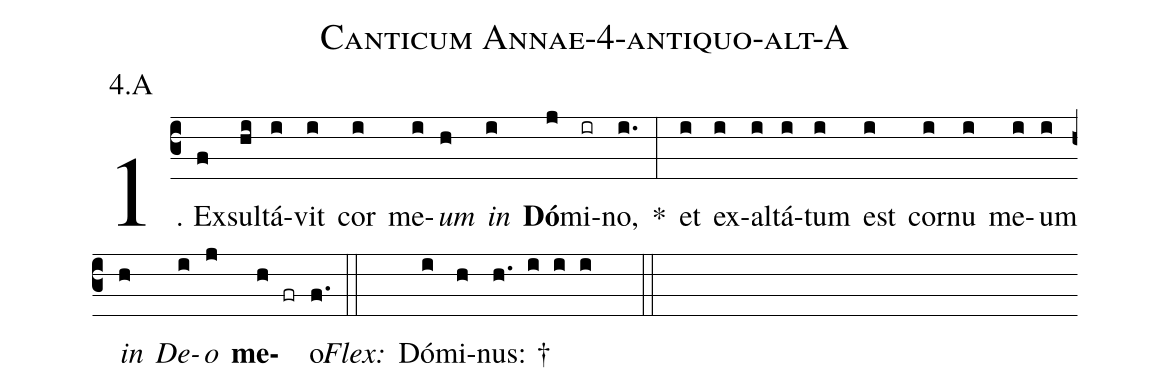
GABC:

name: Canticum Annae-4-antiquo-alt-A;
annotation: 4.A;
%%
(c3)1. Ex(f)sul(hi)tá(i)vit(i) cor(i) me(i)<i>um</i>(h) <i>in</i>(i) <b>Dó</b>(j)mi(ir)no,(i.) *(:) et(i) ex(i)al(i)tá(i)tum(i) est(i) cor(i)nu(i) me(i)um(i) <i>in</i>(h) <i>De</i>(i)<i>o</i>(j) <b>me</b>(h fr)o.(f.) (::)
<i>Flex:</i>()  Dó(i)mi(h)nus: †(h. i i i  ::)
